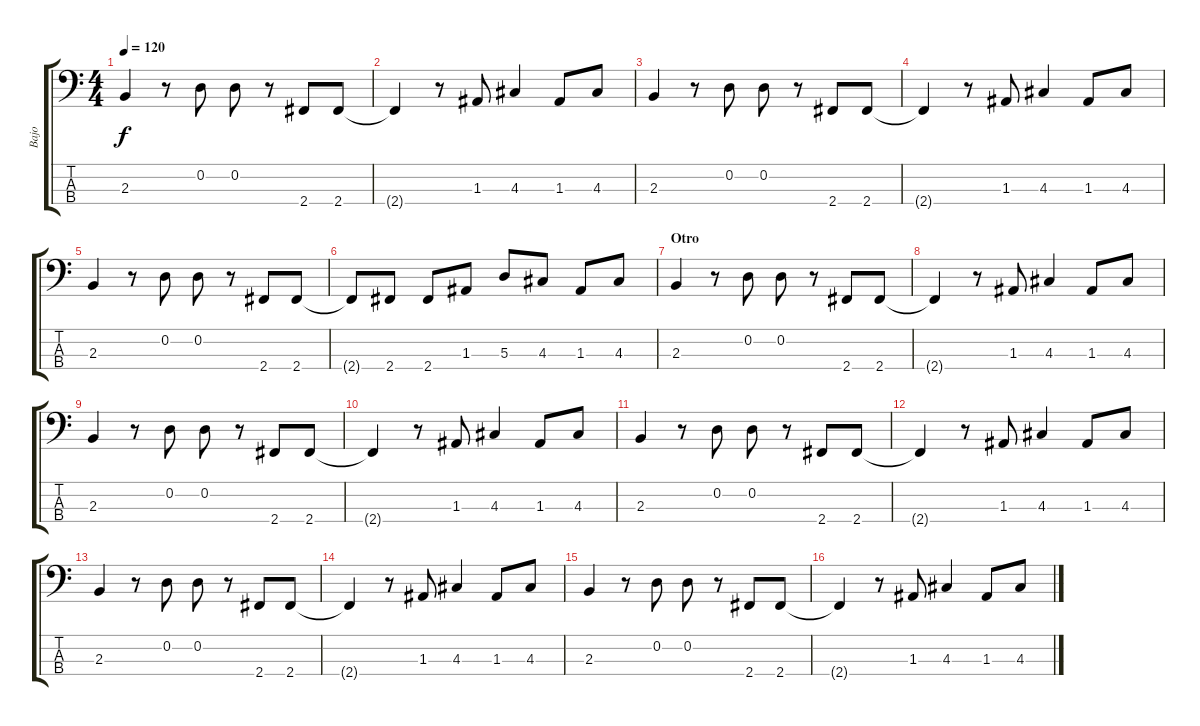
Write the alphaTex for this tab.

\track ("Bajo" "Bajo") {instrument electricbassfinger}
\staff {score tabs}
\tuning (G2 D2 A1 E1) {hide}
\ts (4 4)
\tempo 120
\clef f4
\ks c
2.3.4{dy f} r.8 0.2.8 0.2.8 r.8 2.4.8 2.4.8 |
2.4{t}.4 r.8 1.3.8 4.3.4 1.3.8 4.3.8 |
2.3.4 r.8 0.2.8 0.2.8 r.8 2.4.8 2.4.8 |
2.4{t}.4 r.8 1.3.8 4.3.4 1.3.8 4.3.8 |
2.3.4 r.8 0.2.8 0.2.8 r.8 2.4.8 2.4.8 |
2.4{t}.8 2.4.8 2.4.8 1.3.8 5.3.8 4.3.8 1.3.8 4.3.8 |
\section ("" "Otro")
2.3.4 r.8 0.2.8 0.2.8 r.8 2.4.8 2.4.8 |
2.4{t}.4 r.8 1.3.8 4.3.4 1.3.8 4.3.8 |
2.3.4 r.8 0.2.8 0.2.8 r.8 2.4.8 2.4.8 |
2.4{t}.4 r.8 1.3.8 4.3.4 1.3.8 4.3.8 |
2.3.4 r.8 0.2.8 0.2.8 r.8 2.4.8 2.4.8 |
2.4{t}.4 r.8 1.3.8 4.3.4 1.3.8 4.3.8 |
2.3.4{volume 9} r.8 0.2.8 0.2.8 r.8 2.4.8 2.4.8 |
2.4{t}.4 r.8 1.3.8 4.3.4 1.3.8 4.3.8 |
2.3.4 r.8 0.2.8 0.2.8 r.8 2.4.8 2.4.8 |
2.4{t}.4 r.8 1.3.8 4.3.4 1.3.8 4.3.8
